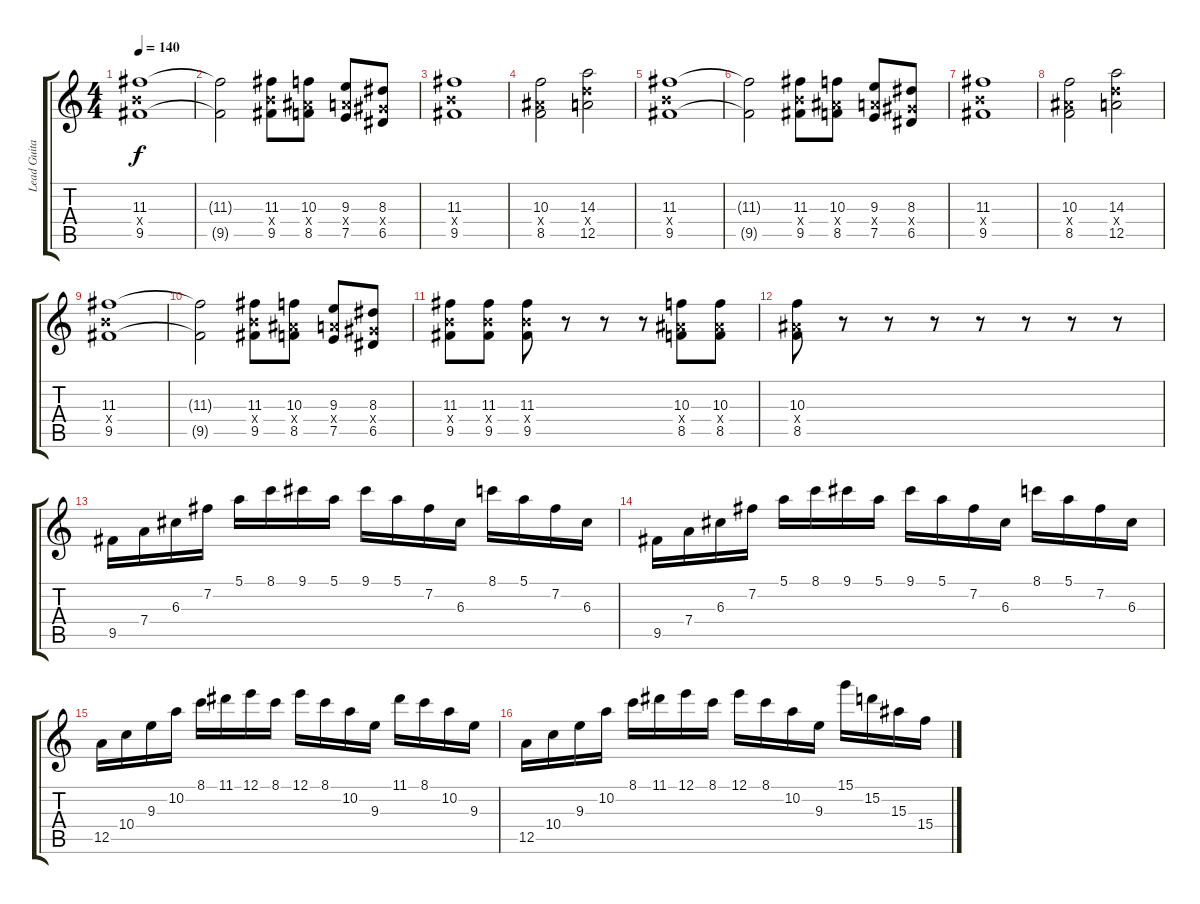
\track ("Lead Guitar" "Lead Guita") {instrument distortionguitar}
\staff {score tabs}
\tuning (E4 B3 G3 D3 A2 D2) {hide}
\ts (4 4)
\tempo 140
\clef g2
\ks c
(11.3 9.4{x} 9.5).1{dy f} |
(11.3{t} 9.5{t}).2 (11.3 9.4{x} 9.5).8 (10.3 8.4{x} 8.5).8 (9.3 7.4{x} 7.5).8 (8.3 6.4{x} 6.5).8 |
(11.3 9.4{x} 9.5).1 |
(10.3 8.4{x} 8.5).2 (14.3 12.4{x} 12.5).2 |
(11.3 9.4{x} 9.5).1 |
(11.3{t} 9.5{t}).2 (11.3 9.4{x} 9.5).8 (10.3 8.4{x} 8.5).8 (9.3 7.4{x} 7.5).8 (8.3 6.4{x} 6.5).8 |
(11.3 9.4{x} 9.5).1 |
(10.3 8.4{x} 8.5).2 (14.3 12.4{x} 12.5).2 |
(11.3 9.4{x} 9.5).1 |
(11.3{t} 9.5{t}).2 (11.3 9.4{x} 9.5).8 (10.3 8.4{x} 8.5).8 (9.3 7.4{x} 7.5).8 (8.3 6.4{x} 6.5).8 |
(11.3 9.4{x} 9.5).8 (11.3 9.4{x} 9.5).8 (11.3 9.4{x} 9.5).8 r.8 r.8 r.8 (10.3 8.4{x} 8.5).8 (10.3 8.4{x} 8.5).8 |
(10.3 8.4{x} 8.5).8 r.8 r.8 r.8 r.8 r.8 r.8 r.8 |
9.5.16 7.4.16 6.3.16 7.2.16 5.1.16 8.1.16 9.1.16 5.1.16 9.1.16 5.1.16 7.2.16 6.3.16 8.1.16 5.1.16 7.2.16 6.3.16 |
9.5.16 7.4.16 6.3.16 7.2.16 5.1.16 8.1.16 9.1.16 5.1.16 9.1.16 5.1.16 7.2.16 6.3.16 8.1.16 5.1.16 7.2.16 6.3.16 |
12.5.16 10.4.16 9.3.16 10.2.16 8.1.16 11.1.16 12.1.16 8.1.16 12.1.16 8.1.16 10.2.16 9.3.16 11.1.16 8.1.16 10.2.16 9.3.16 |
12.5.16 10.4.16 9.3.16 10.2.16 8.1.16 11.1.16 12.1.16 8.1.16 12.1.16 8.1.16 10.2.16 9.3.16 15.1.16 15.2.16 15.3.16 15.4.16
